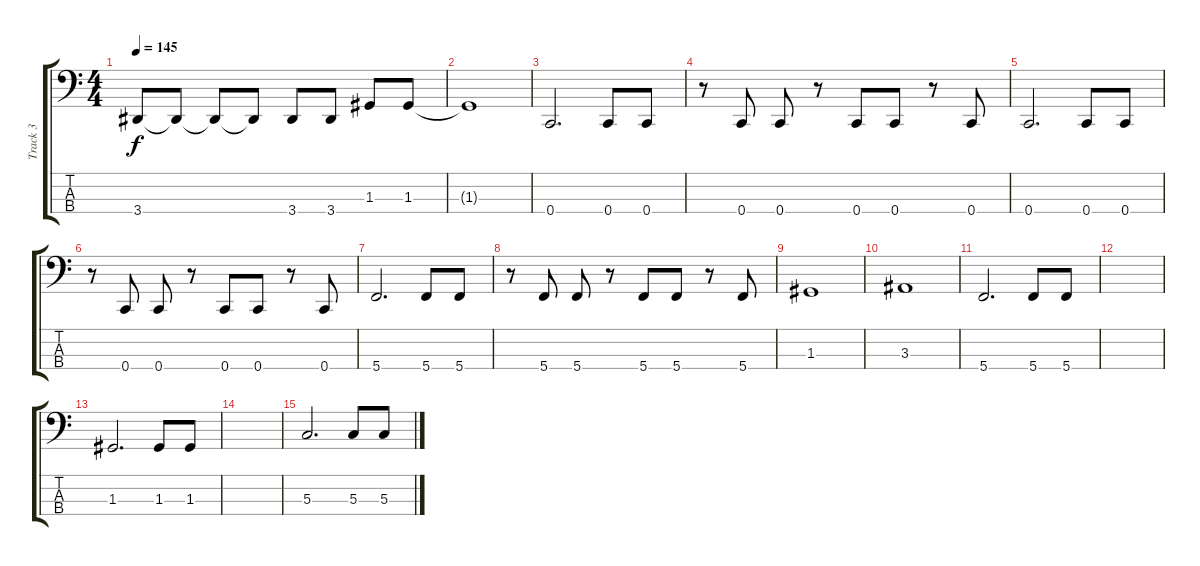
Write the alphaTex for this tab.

\track ("Track 3" "Track 3") {instrument electricbasspick}
\staff {score tabs}
\tuning (F2 C2 G1 C1) {hide}
\ts (4 4)
\tempo 145
\clef f4
\ks c
3.4{t}.8{dy f} 3.4{t}.8 3.4{t}.8 3.4{t}.8 3.4.8 3.4.8 1.3.8 1.3.8 |
1.3{t}.1 |
0.4.2{d} 0.4.8 0.4.8 |
r.8 0.4.8 0.4.8 r.8 0.4.8 0.4.8 r.8 0.4.8 |
0.4.2{d} 0.4.8 0.4.8 |
r.8 0.4.8 0.4.8 r.8 0.4.8 0.4.8 r.8 0.4.8 |
5.4.2{d} 5.4.8 5.4.8 |
r.8 5.4.8 5.4.8 r.8 5.4.8 5.4.8 r.8 5.4.8 |
1.3.1 |
3.3.1 |
5.4.2{d} 5.4.8 5.4.8 |
|
1.3.2{d} 1.3.8 1.3.8 |
|
5.3.2{d} 5.3.8 5.3.8
